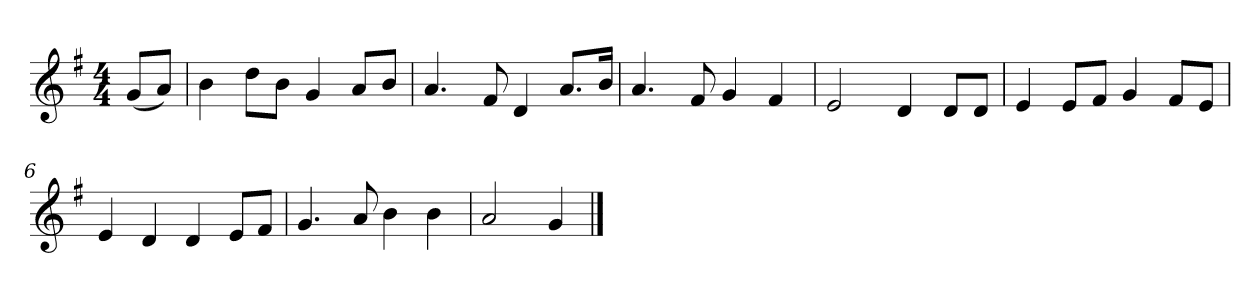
**kern
*part1
*staff1
*k[f#]
*M4/4
*MM120
=
(8gL
8aJ)
=1
4b
8ddL
8bJ
4g
8aL
8bJ
=2
4.a
8f#
4d
8.aL
16bJk
=3
4.a
8f#
4g
4f#
=4
2e
4d
8dL
8dJ
=5
4e
8eL
8f#J
4g
8f#L
8eJ
=6
4e
4d
4d
8eL
8f#J
=7
4.g
8a
4b
4b
=8
2a
4g
==
*-
